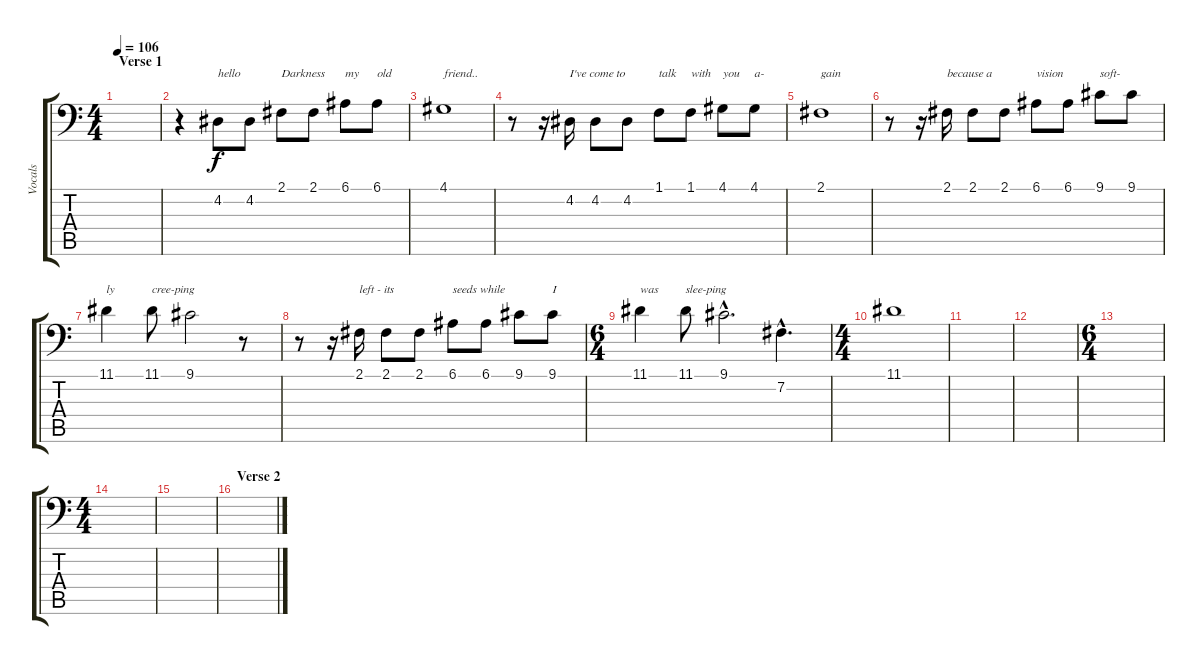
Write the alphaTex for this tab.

\track ("Vocals" "Vocals") {instrument tenorsax}
\staff {score tabs}
\tuning (E3 B2 G2 D2 A1 E1) {hide}
\ts (4 4)
\section ("" "Verse 1")
\tempo 106
\clef f4
\ks c
|
r.4 4.2.8{txt "hello"} 4.2.8 2.1.8{txt "Darkness"} 2.1.8 6.1.8{txt "my"} 6.1.8{txt "old"} |
4.1.1{txt "friend.."} |
r.8 r.16 4.2.16{txt "I've come to"} 4.2.8 4.2.8 1.1.8{txt "talk"} 1.1.8{txt "with"} 4.1.8{txt "you"} 4.1.8{txt "a-"} |
2.1.1{txt "gain"} |
r.8 r.16 2.1.16{txt "because a"} 2.1.8 2.1.8 6.1.8{txt "vision"} 6.1.8 9.1.8{txt "soft-"} 9.1.8 |
11.1.4{txt "ly"} 11.1.8{txt "cree-ping"} 9.1.2 r.8 |
r.8 r.16 2.1.16{txt "left - its "} 2.1.8 2.1.8 6.1.8{txt "seeds while"} 6.1.8 9.1.8 9.1.8{txt "I"} |
\ts (6 4)
11.1.4{txt "was"} 11.1.8{txt "slee-ping"} 9.1{hac}.2{d} 7.2{hac}.4{d} |
\ts (4 4)
11.1.1 |
|
|
\ts (6 4)
|
\ts (4 4)
|
|
\section ("" "Verse 2")
